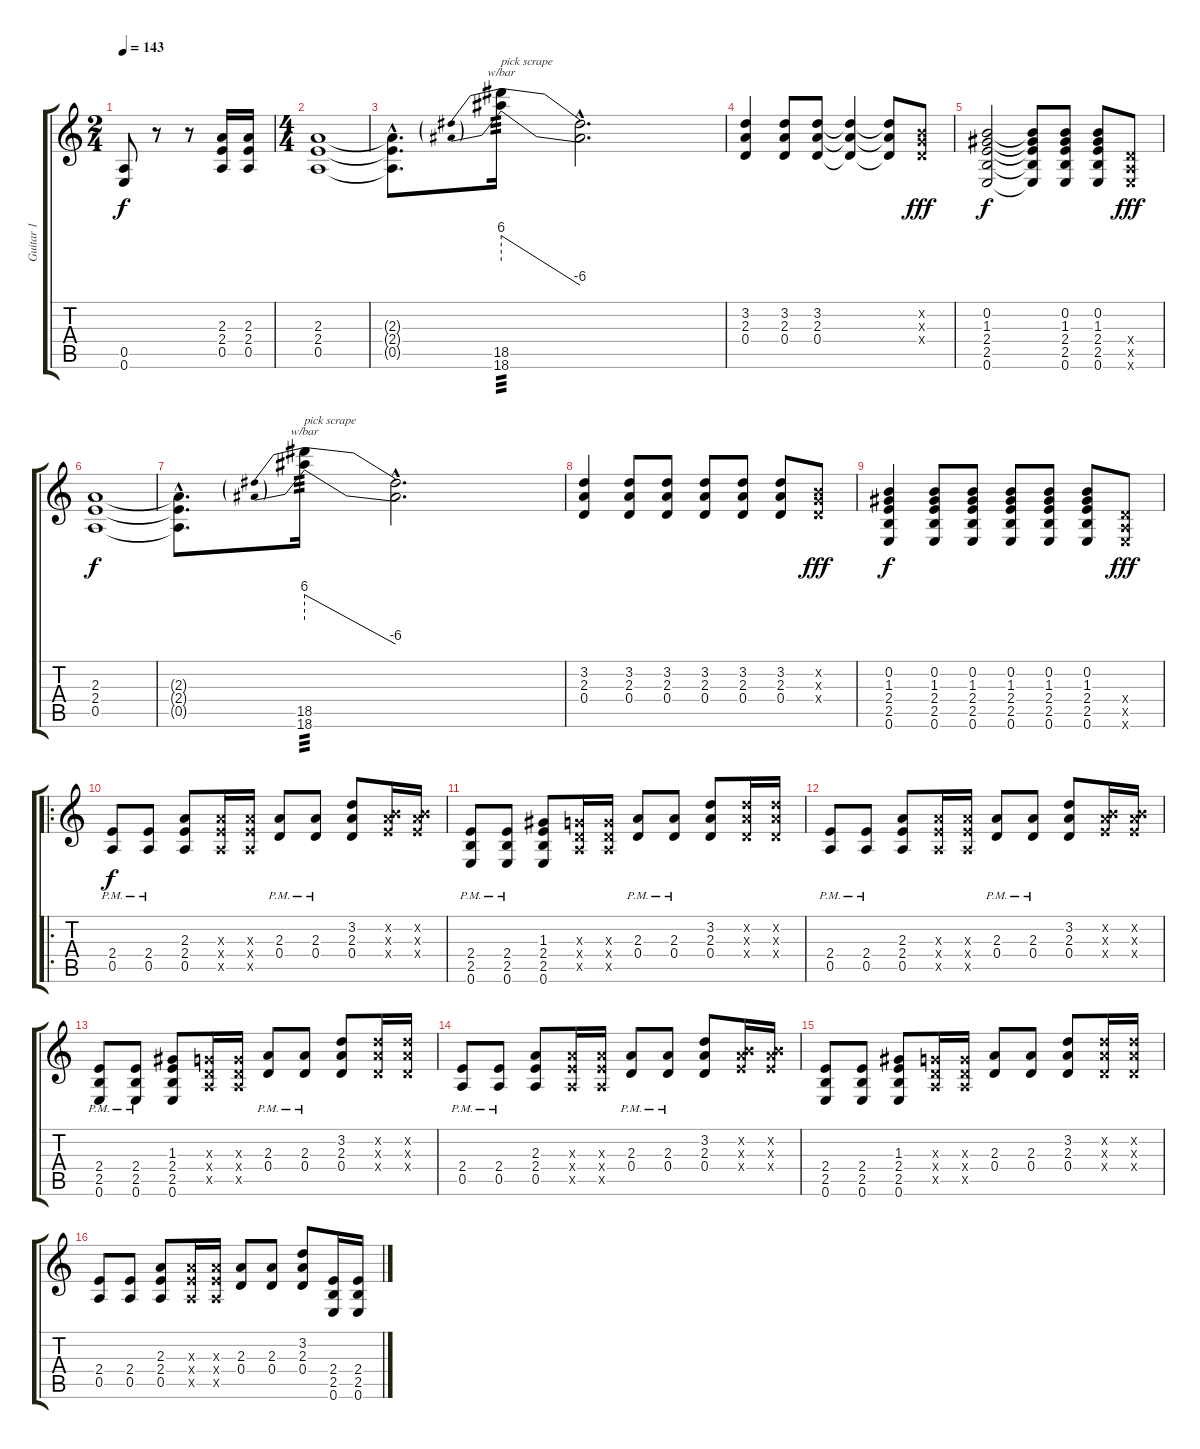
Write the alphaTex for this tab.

\track ("Guitar 1" "Guitar 1") {instrument distortionguitar}
\staff {score tabs}
\tuning (E4 B3 G3 D3 A2 E2) {hide}
\ts (2 4)
\tempo 143
\clef g2
\ks c
(0.5 0.6).8{dy f instrument distortionguitar} r.8 r.8 (2.3 2.4 0.5).16 (2.3 2.4 0.5).16 |
\ts (4 4)
(2.3 2.4 0.5).1 |
(2.3{hac t} 2.4{hac t} 0.5{hac t}).8{d} (18.5 18.6).16{tbe (predivedive default 0 24 60 -24) txt "pick scrape" tp 3 instrument guitarharmonics} (18.5{hac t} 18.6{hac t}).2{d} |
(3.2 2.3 0.4).4{instrument distortionguitar} (3.2 2.3 0.4).8 (3.2 2.3 0.4).8 (3.2{t} 2.3{t} 0.4{t}).4 (3.2{t} 2.3{t} 0.4{t}).8 (0.2{x} 0.3{x} 0.4{x}).8{dy fff} |
(0.2 1.3 2.4 2.5 0.6).2{dy f} (0.2{t} 1.3{t} 2.4{t} 2.5{t} 0.6{t}).8 (0.2 1.3 2.4 2.5 0.6).8 (0.2 1.3 2.4 2.5 0.6).8 (0.4{x} 0.5{x} 0.6{x}).8{dy fff} |
(2.3 2.4 0.5).1{dy f} |
(2.3{hac t} 2.4{hac t} 0.5{hac t}).8{d} (18.5 18.6).16{tbe (predivedive default 0 24 60 -24) txt "pick scrape" tp 3 instrument guitarharmonics} (18.5{hac t} 18.6{hac t}).2{d} |
(3.2 2.3 0.4).4{instrument distortionguitar} (3.2 2.3 0.4).8 (3.2 2.3 0.4).8 (3.2 2.3 0.4).8 (3.2 2.3 0.4).8 (3.2 2.3 0.4).8 (0.2{x} 0.3{x} 0.4{x}).8{dy fff} |
(0.2 1.3 2.4 2.5 0.6).4{dy f} (0.2 1.3 2.4 2.5 0.6).8 (0.2 1.3 2.4 2.5 0.6).8 (0.2 1.3 2.4 2.5 0.6).8 (0.2 1.3 2.4 2.5 0.6).8 (0.2 1.3 2.4 2.5 0.6).8 (0.4{x} 0.5{x} 0.6{x}).8{dy fff} |
\ro
(2.4{pm} 0.5{pm}).8{dy f} (2.4{pm} 0.5{pm}).8 (2.3 2.4 0.5).8 (2.3{x} 2.4{x} 0.5{x}).16 (2.3{x} 2.4{x} 0.5{x}).16 (2.3{pm} 0.4{pm}).8 (2.3{pm} 0.4{pm}).8 (3.2 2.3 0.4).8 (0.2{x} 2.3{x} 2.4{x}).16 (0.2{x} 2.3{x} 2.4{x}).16 |
(2.4{pm} 2.5{pm} 0.6{pm}).8 (2.4{pm} 2.5{pm} 0.6{pm}).8 (1.3 2.4 2.5 0.6).8 (0.3{x} 0.4{x} 0.5{x}).16 (0.3{x} 0.4{x} 0.5{x}).16 (2.3{pm} 0.4{pm}).8 (2.3{pm} 0.4{pm}).8 (3.2 2.3 0.4).8 (3.2{x} 2.3{x} 0.4{x}).16 (3.2{x} 2.3{x} 0.4{x}).16 |
(2.4{pm} 0.5{pm}).8 (2.4{pm} 0.5{pm}).8 (2.3 2.4 0.5).8 (2.3{x} 2.4{x} 0.5{x}).16 (2.3{x} 2.4{x} 0.5{x}).16 (2.3{pm} 0.4{pm}).8 (2.3{pm} 0.4{pm}).8 (3.2 2.3 0.4).8 (0.2{x} 2.3{x} 2.4{x}).16 (0.2{x} 2.3{x} 2.4{x}).16 |
(2.4{pm} 2.5{pm} 0.6{pm}).8 (2.4{pm} 2.5{pm} 0.6{pm}).8 (1.3 2.4 2.5 0.6).8 (0.3{x} 0.4{x} 0.5{x}).16 (0.3{x} 0.4{x} 0.5{x}).16 (2.3{pm} 0.4{pm}).8 (2.3{pm} 0.4{pm}).8 (3.2 2.3 0.4).8 (3.2{x} 2.3{x} 0.4{x}).16 (3.2{x} 2.3{x} 0.4{x}).16 |
(2.4{pm} 0.5{pm}).8 (2.4{pm} 0.5{pm}).8 (2.3 2.4 0.5).8 (2.3{x} 2.4{x} 0.5{x}).16 (2.3{x} 2.4{x} 0.5{x}).16 (2.3{pm} 0.4{pm}).8 (2.3{pm} 0.4{pm}).8 (3.2 2.3 0.4).8 (0.2{x} 2.3{x} 2.4{x}).16 (0.2{x} 2.3{x} 2.4{x}).16 |
(2.4 2.5 0.6).8 (2.4 2.5 0.6).8 (1.3 2.4 2.5 0.6).8 (0.3{x} 0.4{x} 0.5{x}).16 (0.3{x} 0.4{x} 0.5{x}).16 (2.3 0.4).8 (2.3 0.4).8 (3.2 2.3 0.4).8 (3.2{x} 2.3{x} 0.4{x}).16 (3.2{x} 2.3{x} 0.4{x}).16 |
(2.4 0.5).8 (2.4 0.5).8 (2.3 2.4 0.5).8 (2.3{x} 2.4{x} 0.5{x}).16 (2.3{x} 2.4{x} 0.5{x}).16 (2.3 0.4).8 (2.3 0.4).8 (3.2 2.3 0.4).8 (2.4 2.5 0.6).16 (2.4 2.5 0.6).16
